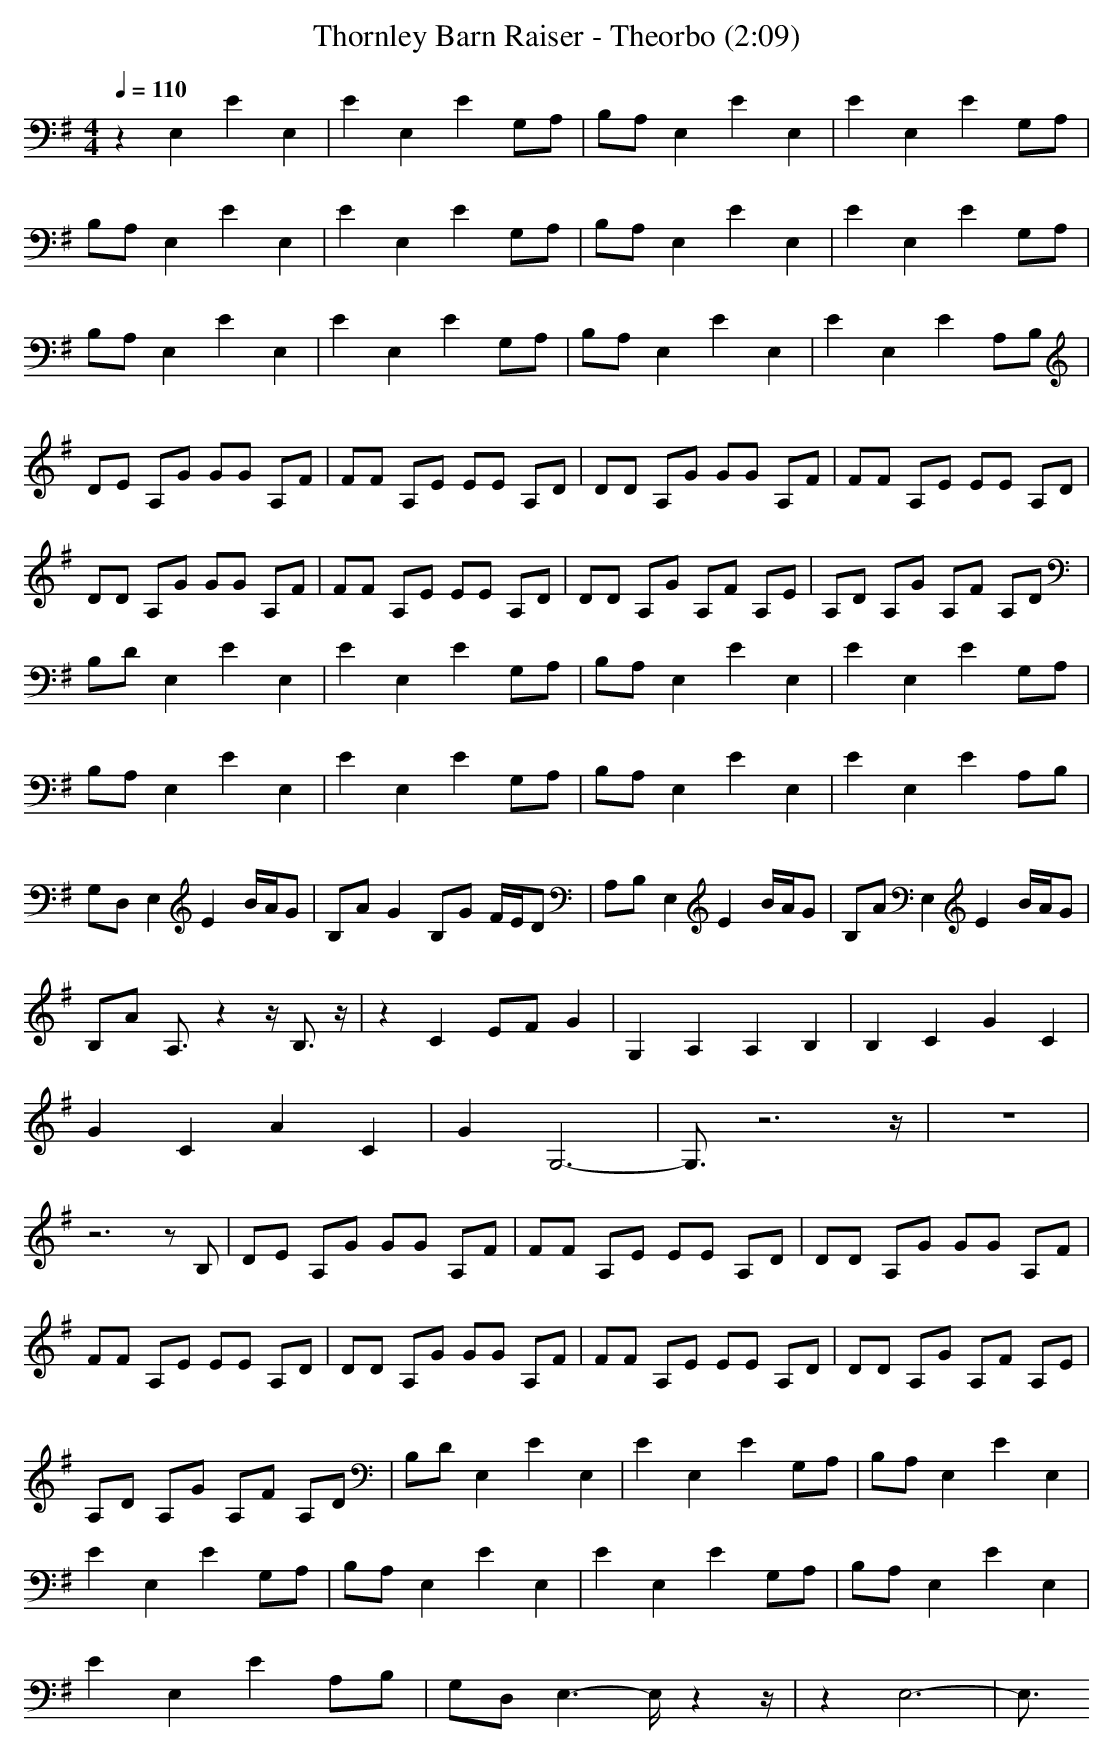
X:1
T:Thornley Barn Raiser - Theorbo (2:09)
M:4/4
L:1/8
Q:1/4=110
K:G
z2 E,2 E2 E,2|E2 E,2 E2 G,A,|B,A, E,2 E2 E,2|E2 E,2 E2 G,A,|
B,A, E,2 E2 E,2|E2 E,2 E2 G,A,|B,A, E,2 E2 E,2|E2 E,2 E2 G,A,|
B,A, E,2 E2 E,2|E2 E,2 E2 G,A,|B,A, E,2 E2 E,2|E2 E,2 E2 A,B,|
DE A,G GG A,F|FF A,E EE A,D|DD A,G GG A,F|FF A,E EE A,D|
DD A,G GG A,F|FF A,E EE A,D|DD A,G A,F A,E|A,D A,G A,F A,D|
B,D E,2 E2 E,2|E2 E,2 E2 G,A,|B,A, E,2 E2 E,2|E2 E,2 E2 G,A,|
B,A, E,2 E2 E,2|E2 E,2 E2 G,A,|B,A, E,2 E2 E,2|E2 E,2 E2 A,B,|
G,D, E,2 E2 B/2A/2G|B,A G2 B,G F/2E/2D|A,B, E,2 E2 B/2A/2G|B,A E,2 E2 B/2A/2G|
B,A A,3/2z2z/2 B,3/2z/2|z2 C2 EF G2|G,2 A,2 A,2 B,2|B,2 C2 G2 C2|
G2 C2 A2 C2|G2 G,6-|G,3/2z6z/2|z8|
z6 zB,|DE A,G GG A,F|FF A,E EE A,D|DD A,G GG A,F|
FF A,E EE A,D|DD A,G GG A,F|FF A,E EE A,D|DD A,G A,F A,E|
A,D A,G A,F A,D|B,D E,2 E2 E,2|E2 E,2 E2 G,A,|B,A, E,2 E2 E,2|
E2 E,2 E2 G,A,|B,A, E,2 E2 E,2|E2 E,2 E2 G,A,|B,A, E,2 E2 E,2|
E2 E,2 E2 A,B,|G,D, E,3-E,/2z2z/2|z2 E,6-|E,3/2
